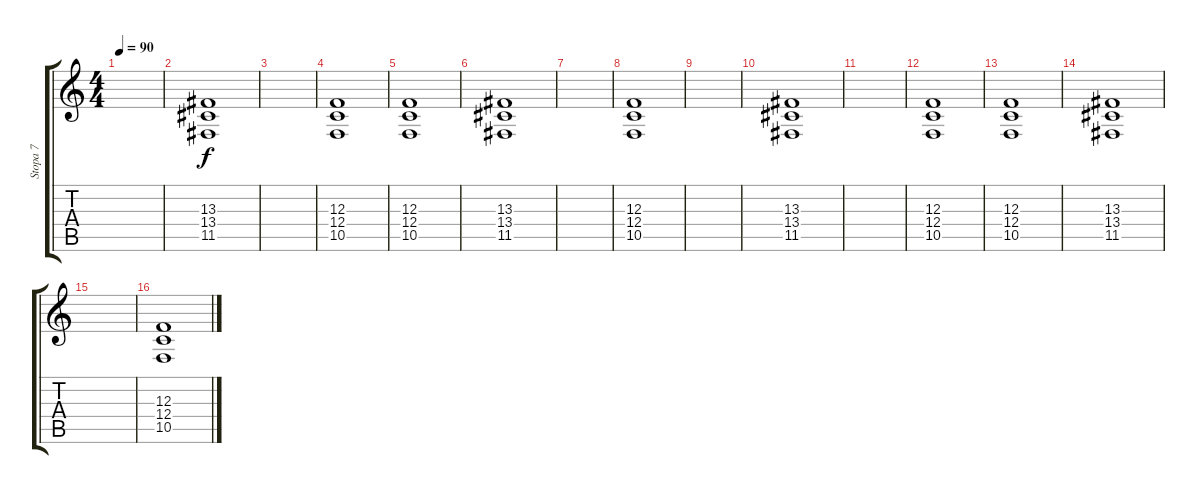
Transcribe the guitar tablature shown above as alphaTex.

\track ("Stopa 7" "Stopa 7") {instrument tinklebell}
\staff {score tabs}
\tuning (D4 A3 F3 C3 G2 D2) {hide}
\ts (4 4)
\tempo 90
\clef g2
\ks c
|
(13.3 13.4 11.5).1 |
|
(12.3 12.4 10.5).1 |
(12.3 12.4 10.5).1 |
(13.3 13.4 11.5).1 |
|
(12.3 12.4 10.5).1 |
|
(13.3 13.4 11.5).1 |
|
(12.3 12.4 10.5).1 |
(12.3 12.4 10.5).1 |
(13.3 13.4 11.5).1 |
|
(12.3 12.4 10.5).1
